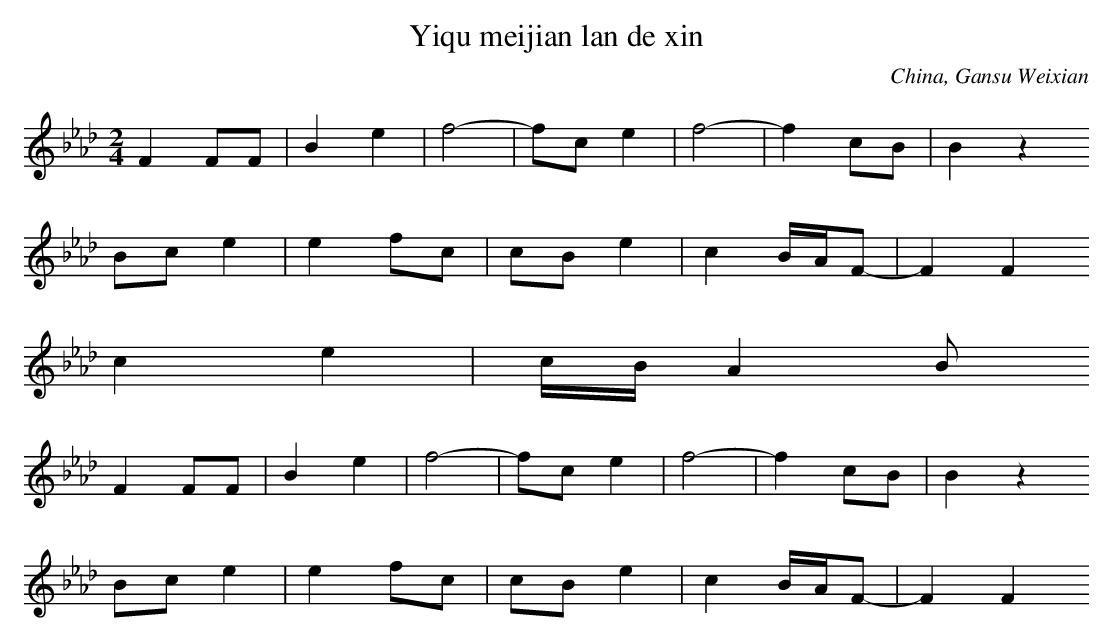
X:1
T: Yiqu meijian lan de xin
O: China, Gansu Weixian
M: 2/4
L: 1/16
K: Ab
F4F2F2 | B4e4 | f8- | f2c2e4 | f8- | f4c2B2 | B4z4
B2c2e4 | e4f2c2 | c2B2e4 | c4BAF2- | F4F4
c4e4 | cBA4B2
F4F2F2 | B4e4 | f8- | f2c2e4 | f8- | f4c2B2 | B4z4
B2c2e4 | e4f2c2 | c2B2e4 | c4BAF2- | F4F4
